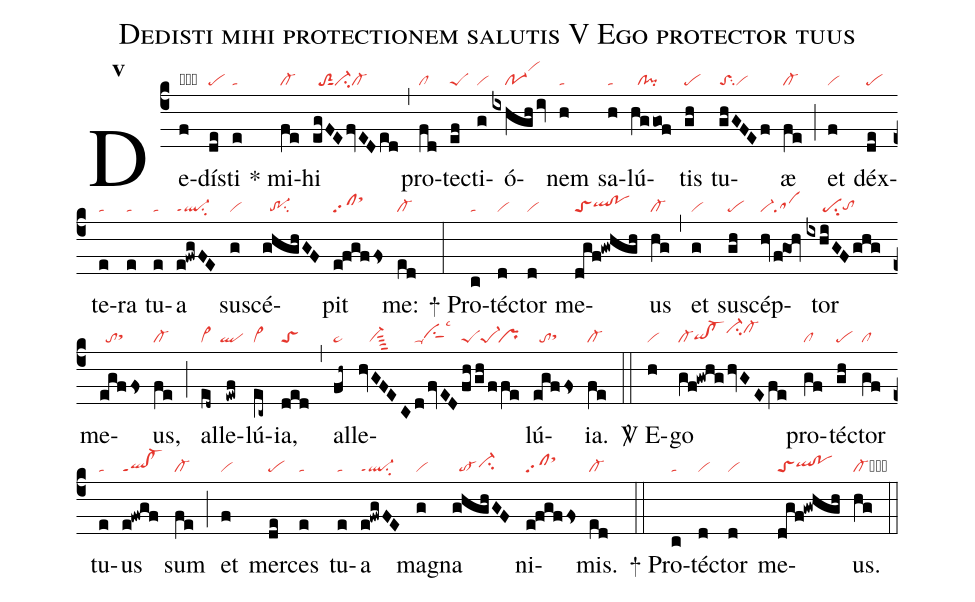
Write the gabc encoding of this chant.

name:Dedisti mihi protectionem salutis V Ego protector tuus;
office-part:re;
mode:5;
nabc-lines:1;
%%
initial-style: 1;
name: Dedisti mihi protectionem salutis;
mode: 4;
office-part: Responsorium;
annotation: Resp.;
annotation: iv;
nabc-lines: 1;
%%
(c4) De(f|obvi)dís(de|pe)ti(e|ta) <sp>*</sp> mi(fe|cl-)hi(egFEfvEDed|//toS2sut1ci-cl-) (,) pro(fd|cl)tec(ef|peS)ti(g|vi)ó(ixhgh/iv|////po-1vihl)nem(h|ta) sa(h|ta)lú(hggof|//cl!pi)tis(gh|pe) tu(ghGFEf|toSsu2vi)æ(fe|cl-) (;) et(f|vi) déx(de|pe)te(e|ta)ra(e|ta) tu(e|ta)a(e!fwgFE|ql-ppt1su2) sus(g|vi)cé(ghghGF|//tr-1su2)pit(e!fgffs|sfsthk) me:(ed|cl-) (:)

<sp>+</sp> Pro(c|ta)téc(d|vi)tor(d|vi) me(dgf!gwhgh|toSqlhh!pohh)us(hg|cl-) (,) et(g|vi) sus(gh|pe)cép(hv/f!goh|vi-sa)tor(ixhiGFghg|/////pesu2tohg) me(egffs|//tosthh)us,(fe|cl-) (;) al(ed~|vi>)le(ewf|``ql)lú(ec~|vi>)ia,(ded|toS) (,) al(fh~|ta>)le(hvGFEC|///vi-sut4|d/fvED|ta-ciShhlsc3|fh/gh/ffe|peSpe-1`pr)lú(egffs|//tosthh)ia.(fe|cl-) (::)

<sp>V/</sp> E(h|vi)go(gf!gwhg/hvGEfe|cl-qihg!cl-hgci-hjcl-hj) pro(gf|cl)téc(gh|pe)tor(gf|cl) tu(e|ta)us(e!fwgf|ql!cl-ppt1) sum(fe|cl-) (;) et(f|vi) mer(de|pe)ces(e|ta) tu(e|ta)a(e!fwgFE|ql-ppt1su2) ma(g|vi)gna(ghghGF|//to-ci-hh) ni(e!fgffs|sfsthk)mis.(ed|cl-) (::)

<sp>+</sp> Pro(c|ta)téc(d|vi)tor(d|vi) me(dgf!gwhgh|toSqlhh!pohh)us.(hg|cl-cb) (::)
